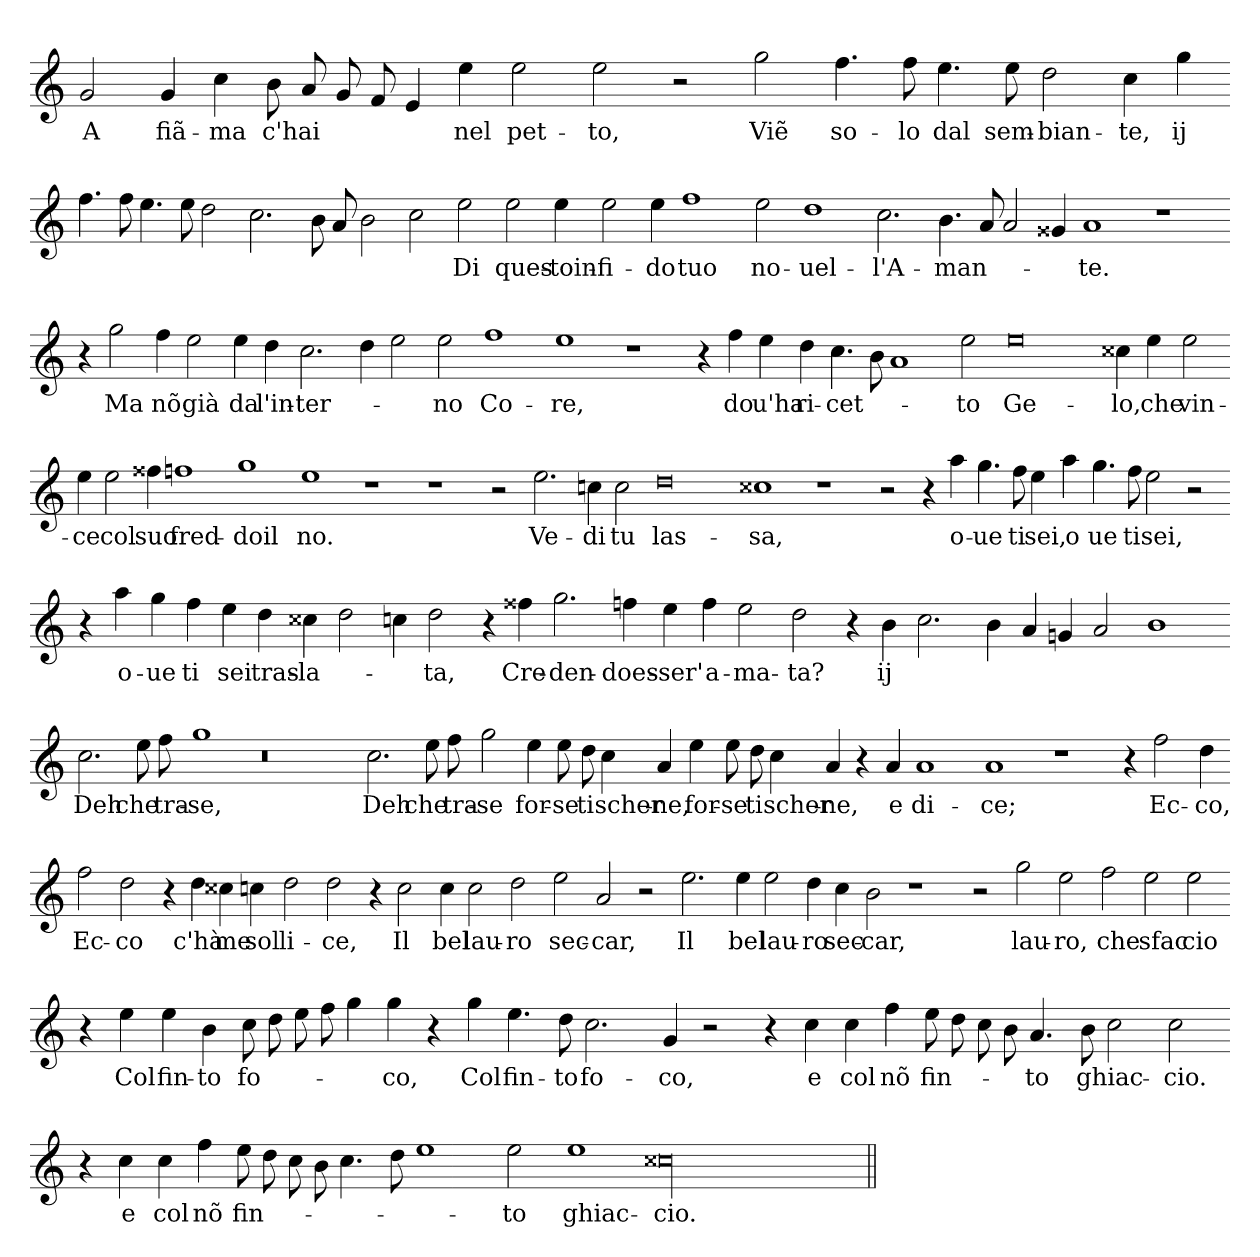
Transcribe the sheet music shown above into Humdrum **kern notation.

**kern	**text
*part1	*part1
*staff1	*staff1
*clefG2	*
*k[]	*
=	=
2g	A
4g	fiã-
4cc	ma
8b	c'hai
8a	.
8g	.
8f	.
4e	.
4ee	nel
2ee	pet-
2ee	to,
2r	.
2gg	Viẽ
4.ff	so-
8ff	lo
4.ee	dal
8ee	sem-
2dd	bian-
4cc	te,
4gg	ij
=-	=-
4.ff	.
8ff	.
4.ee	.
8ee	.
2dd	.
2.cc	.
8b	.
8a	.
2b	.
2cc	.
2ee	Di
2ee	ques-
4ee	toin-
2ee	fi-
4ee	do
1ff	tuo
2ee	no-
1dd	uel-
2.cc	l'A-
4.b	man-
8a	.
2a	.
4g##X	.
1a	te.
1r	.
=-	=-
4r	.
2gg	Ma
4ff	nõ
2ee	già
4ee	da
4dd	l'in-
2.cc	ter-
4dd	.
2ee	.
2ee	no
1ff	Co-
1ee	re,
1r	.
4r	.
4ff	do
4ee	u'ha
4dd	ri-
4.cc	cet-
8b	.
1a	.
2ee	to
0ee	Ge-
4cc##X	lo,
4ee	che
2ee	vin-
=-	=-
4ee	ce
2ee	col
4ff##X	suo
1ff	fred-
1gg	doil
1ee	no.
1r	.
1r	.
2r	.
2.ee	Ve-
4cc	di
2cc	tu
0dd	las-
1cc##X	sa,
1r	.
2r	.
4r	.
4aa	o-
4.gg	ue
8ff	ti
4ee	sei,
4aa	o-
4.gg	ue
8ff	ti
2ee	sei,
2r	.
=-	=-
4r	.
4aa	o-
4gg	ue
4ff	ti
4ee	sei
4dd	tras-
4cc##X	la-
2dd	.
4cc	.
2dd	ta,
4r	.
4ff##X	Cre-
2.gg	den-
4ff	does-
4ee	ser'
4ff	a-
2ee	ma-
2dd	ta?
4r	.
4b	ij
2.cc	.
4b	.
4a	.
4g	.
2a	.
1b	.
=-	=-
2.cc	Deh
8ee	che
8ff	tra-
1gg	se,
0r	.
2.cc	Deh
8ee	che
8ff	tra-
2gg	se
4ee	for-
8ee	se
8dd	ti
4cc	scher-
4a	ne,
4ee	for-
8ee	se
8dd	ti
4cc	scher-
4a	ne,
4r	.
4a	e
1a	di-
1a	ce;
1r	.
4r	.
2ff	Ec-
4dd	co,
=-	=-
2ff	Ec-
2dd	co
4r	.
4dd	c'hà
4cc##X	me
4cc	sol-
2dd	li-
2dd	ce,
4r	.
2cc	Il
4cc	bel
2cc	lau-
2dd	ro
2ee	sec-
2a	car,
2r	.
2.ee	Il
4ee	bel
2ee	lau-
4dd	ro
4cc	sec-
2b	car,
1r	.
2r	.
2gg	lau-
2ee	ro,
2ff	che
2ee	sfac-
2ee	cio
=-	=-
4r	.
4ee	Col
4ee	fin-
4b	to
8cc	fo-
8dd	.
8ee	.
8ff	.
4gg	.
4gg	co,
4r	.
4gg	Col
4.ee	fin-
8dd	to
2.cc	fo-
4g	co,
2r	.
4r	.
4cc	e
4cc	col
4ff	nõ
8ee	fin-
8dd	.
8cc	.
8b\	.
4.a	to
8b	ghiac-
2cc	.
2cc	cio.
=-	=-
4r	.
4cc	e
4cc	col
4ff	nõ
8ee	fin-
8dd	.
8cc	.
8b\	.
4.cc	.
8dd	.
1ee	.
2ee	to
1ee	ghiac-
00cc##X	cio.
=||	=||
*-	*-
